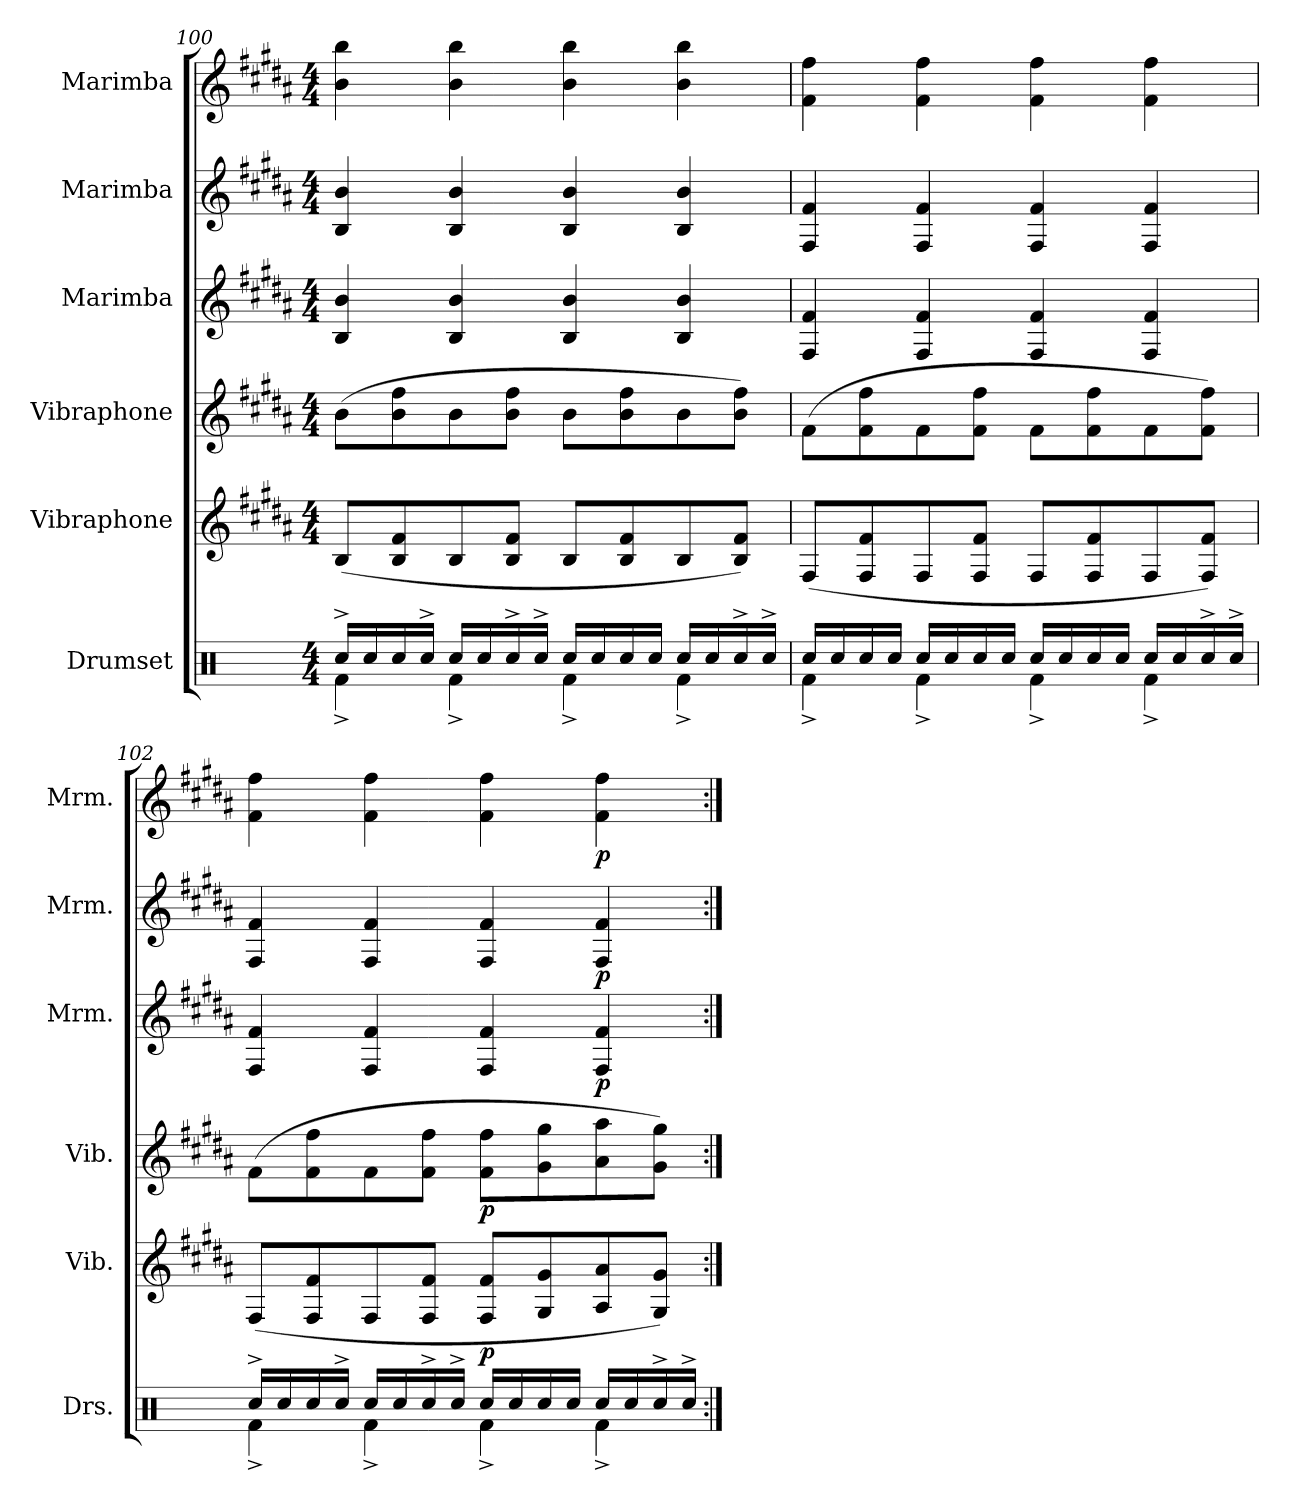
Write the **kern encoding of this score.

**kern	**kern	**dynam	**kern	**dynam	**kern	**dynam	**kern	**dynam	**kern	**dynam
*part6	*part5	*part5	*part4	*part4	*part3	*part3	*part2	*part2	*part1	*part1
*staff6	*staff5	*staff5	*staff4	*staff4	*staff3	*staff3	*staff2	*staff2	*staff1	*staff1
*I"Drumset	*I"Vibraphone	*	*I"Vibraphone	*	*I"Marimba	*	*I"Marimba	*	*I"Marimba	*
*I'Drs.	*I'Vib.	*	*I'Vib.	*	*I'Mrm.	*	*I'Mrm.	*	*I'Mrm.	*
!!LO:LB:g=z
*clefX	*clefG2	*	*clefG2	*	*clefG2	*	*clefG2	*	*clefG2	*
*k[]	*k[f#c#g#d#a#]	*	*k[f#c#g#d#a#]	*	*k[f#c#g#d#a#]	*	*k[f#c#g#d#a#]	*	*k[f#c#g#d#a#]	*
*M4/4	*M4/4	*	*M4/4	*	*M4/4	*	*M4/4	*	*M4/4	*
=100	=100	=100	=100	=100	=100	=100	=100	=100	=100	=100
*^	*	*	*	*	*	*	*	*	*	*
16Rcc^/LL	4Rf^\	(8B/L	.	(8b\L	.	4B/ 4b/	.	4B/ 4b/	.	4b\ 4bb\	.
16Rcc/	.	.	.	.	.	.	.	.	.	.	.
16Rcc/	.	8B/ 8f#/	.	8b\ 8ff#\	.	.	.	.	.	.	.
16Rcc^/JJ	.	.	.	.	.	.	.	.	.	.	.
16Rcc/LL	4Rf^\	8B/	.	8b\	.	4B/ 4b/	.	4B/ 4b/	.	4b\ 4bb\	.
16Rcc/	.	.	.	.	.	.	.	.	.	.	.
16Rcc^/	.	8B/ 8f#/J	.	8b\ 8ff#\J	.	.	.	.	.	.	.
16Rcc^/JJ	.	.	.	.	.	.	.	.	.	.	.
16Rcc/LL	4Rf^\	8B/L	.	8b\L	.	4B/ 4b/	.	4B/ 4b/	.	4b\ 4bb\	.
16Rcc/	.	.	.	.	.	.	.	.	.	.	.
16Rcc/	.	8B/ 8f#/	.	8b\ 8ff#\	.	.	.	.	.	.	.
16Rcc/JJ	.	.	.	.	.	.	.	.	.	.	.
16Rcc/LL	4Rf^\	8B/	.	8b\	.	4B/ 4b/	.	4B/ 4b/	.	4b\ 4bb\	.
16Rcc/	.	.	.	.	.	.	.	.	.	.	.
16Rcc^/	.	8B/ 8f#/J)	.	8b\ 8ff#\J)	.	.	.	.	.	.	.
16Rcc^/JJ	.	.	.	.	.	.	.	.	.	.	.
=101	=101	=101	=101	=101	=101	=101	=101	=101	=101	=101	=101
16Rcc/LL	4Rf^\	(8F#/L	.	(8f#\L	.	4F#/ 4f#/	.	4F#/ 4f#/	.	4f#\ 4ff#\	.
16Rcc/	.	.	.	.	.	.	.	.	.	.	.
16Rcc/	.	8F#/ 8f#/	.	8f#\ 8ff#\	.	.	.	.	.	.	.
16Rcc/JJ	.	.	.	.	.	.	.	.	.	.	.
16Rcc/LL	4Rf^\	8F#/	.	8f#\	.	4F#/ 4f#/	.	4F#/ 4f#/	.	4f#\ 4ff#\	.
16Rcc/	.	.	.	.	.	.	.	.	.	.	.
16Rcc/	.	8F#/ 8f#/J	.	8f#\ 8ff#\J	.	.	.	.	.	.	.
16Rcc/JJ	.	.	.	.	.	.	.	.	.	.	.
16Rcc/LL	4Rf^\	8F#/L	.	8f#\L	.	4F#/ 4f#/	.	4F#/ 4f#/	.	4f#\ 4ff#\	.
16Rcc/	.	.	.	.	.	.	.	.	.	.	.
16Rcc/	.	8F#/ 8f#/	.	8f#\ 8ff#\	.	.	.	.	.	.	.
16Rcc/JJ	.	.	.	.	.	.	.	.	.	.	.
16Rcc/LL	4Rf^\	8F#/	.	8f#\	.	4F#/ 4f#/	.	4F#/ 4f#/	.	4f#\ 4ff#\	.
16Rcc/	.	.	.	.	.	.	.	.	.	.	.
16Rcc^/	.	8F#/ 8f#/J)	.	8f#\ 8ff#\J)	.	.	.	.	.	.	.
16Rcc^/JJ	.	.	.	.	.	.	.	.	.	.	.
!!LO:PB:g=z
=102	=102	=102	=102	=102	=102	=102	=102	=102	=102	=102	=102
16Rcc^/LL	4Rf^\	(8F#/L	.	(8f#\L	.	4F#/ 4f#/	.	4F#/ 4f#/	.	4f#\ 4ff#\	.
16Rcc/	.	.	.	.	.	.	.	.	.	.	.
16Rcc/	.	8F#/ 8f#/	.	8f#\ 8ff#\	.	.	.	.	.	.	.
16Rcc^/JJ	.	.	.	.	.	.	.	.	.	.	.
16Rcc/LL	4Rf^\	8F#/	.	8f#\	.	4F#/ 4f#/	.	4F#/ 4f#/	.	4f#\ 4ff#\	.
16Rcc/	.	.	.	.	.	.	.	.	.	.	.
16Rcc^/	.	8F#/ 8f#/J	.	8f#\ 8ff#\J	.	.	.	.	.	.	.
16Rcc^/JJ	.	.	.	.	.	.	.	.	.	.	.
!	!	!	!LO:DY:b	!	!LO:DY:b	!	!	!	!	!	!
16Rcc/LL	4Rf^\	8F#/ 8f#/L	p	8f#\ 8ff#\L	p	4F#/ 4f#/	.	4F#/ 4f#/	.	4f#\ 4ff#\	.
16Rcc/	.	.	.	.	.	.	.	.	.	.	.
16Rcc/	.	8G#/ 8g#/	.	8g#\ 8gg#\	.	.	.	.	.	.	.
16Rcc/JJ	.	.	.	.	.	.	.	.	.	.	.
!	!	!	!	!	!	!	!LO:DY:b	!	!LO:DY:b	!	!LO:DY:b
16Rcc/LL	4Rf^\	8A#/ 8a#/	.	8a#\ 8aa#\	.	4F#/ 4f#/	p	4F#/ 4f#/	p	4f#\ 4ff#\	p
16Rcc/	.	.	.	.	.	.	.	.	.	.	.
16Rcc^/	.	8G#/ 8g#/J)	.	8g#\ 8gg#\J)	.	.	.	.	.	.	.
16Rcc^/JJ	.	.	.	.	.	.	.	.	.	.	.
*v	*v	*	*	*	*	*	*	*	*	*	*
=:|!	=:|!	=:|!	=:|!	=:|!	=:|!	=:|!	=:|!	=:|!	=:|!	=:|!
*-	*-	*-	*-	*-	*-	*-	*-	*-	*-	*-
